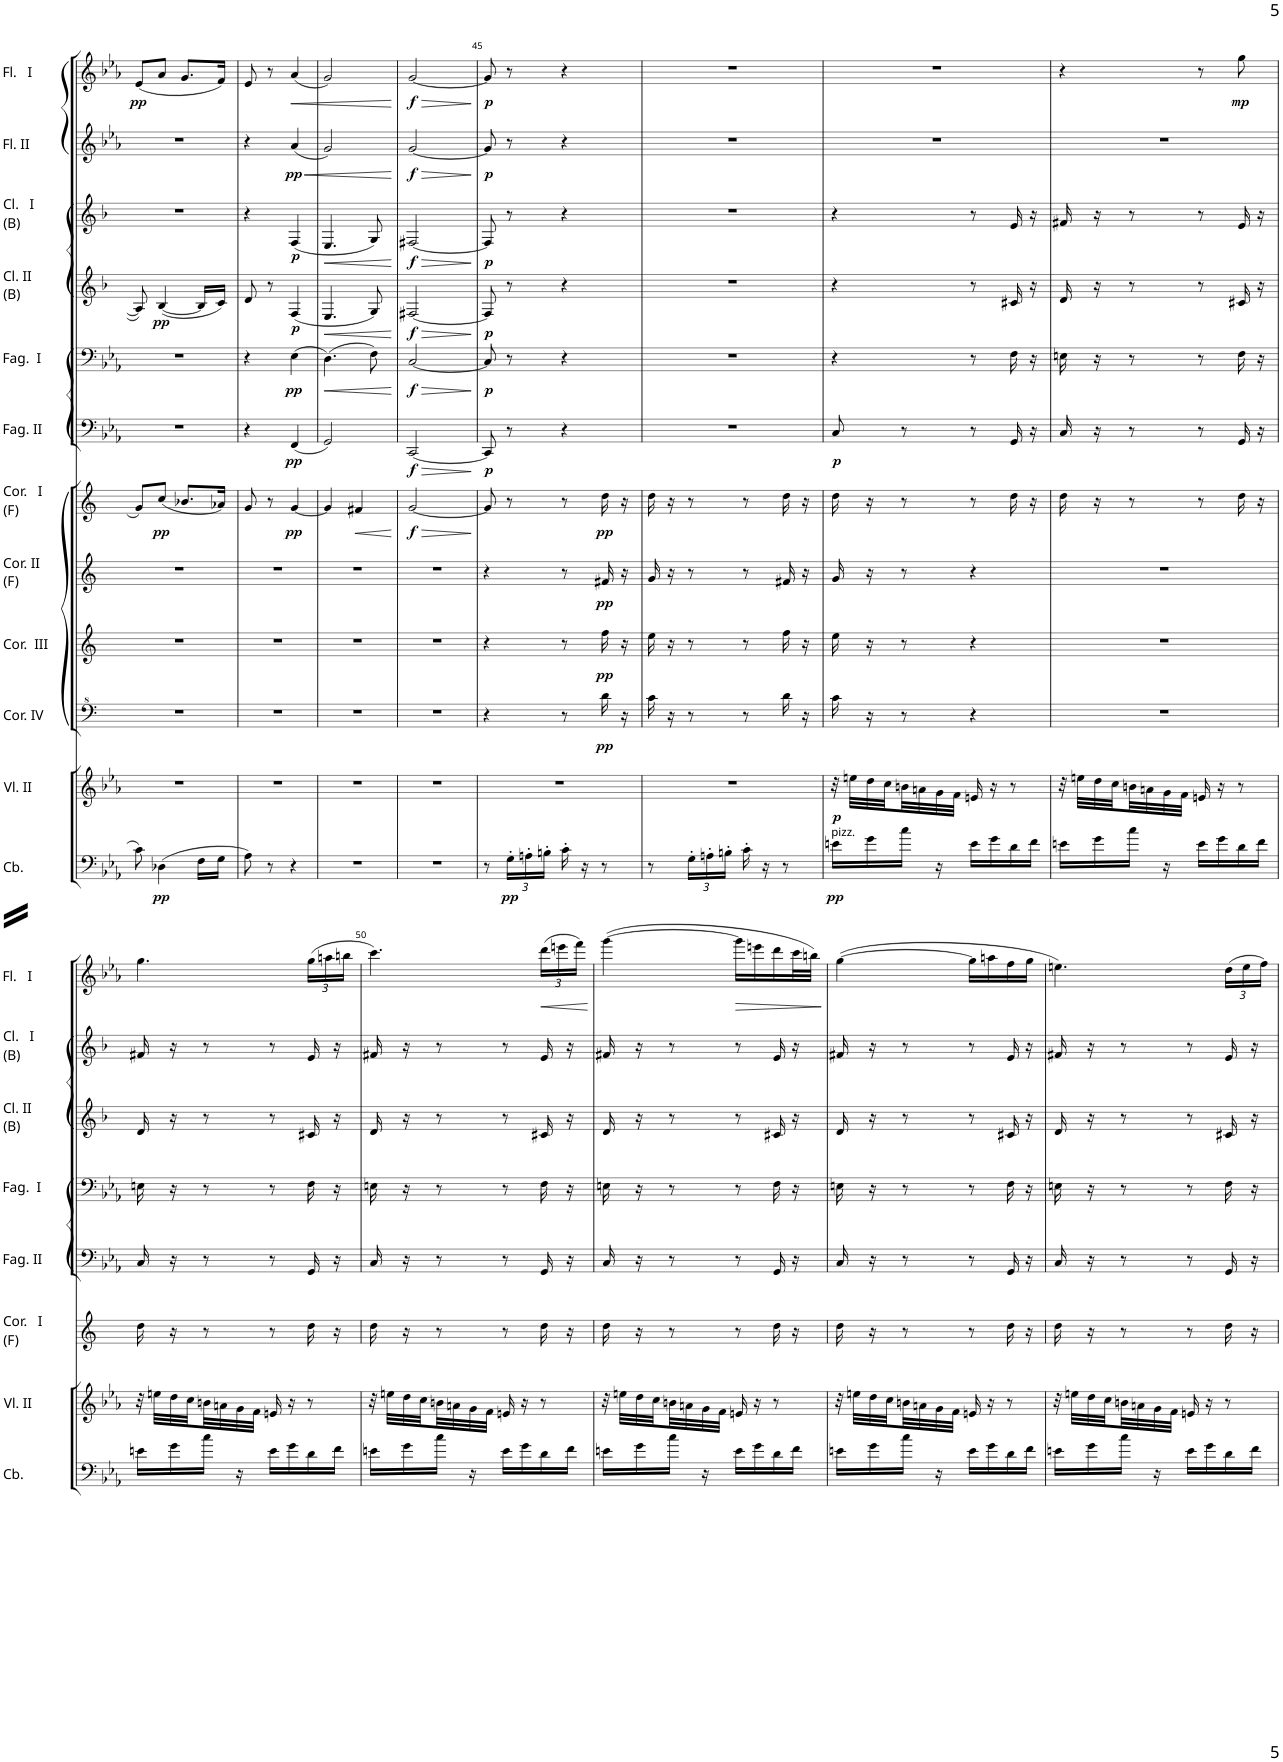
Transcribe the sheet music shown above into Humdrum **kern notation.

**kern	**dynam	**kern	**dynam	**kern	**dynam	**kern	**dynam	**kern	**dynam	**kern	**dynam	**kern	**dynam	**kern	**dynam	**kern	**dynam	**kern	**dynam	**kern	**dynam	**kern	**dynam
*part12	*part12	*part11	*part11	*part10	*part10	*part9	*part9	*part8	*part8	*part7	*part7	*part6	*part6	*part5	*part5	*part4	*part4	*part3	*part3	*part2	*part2	*part1	*part1
*staff12	*staff12	*staff11	*staff11	*staff10	*staff10	*staff9	*staff9	*staff8	*staff8	*staff7	*staff7	*staff6	*staff6	*staff5	*staff5	*staff4	*staff4	*staff3	*staff3	*staff2	*staff2	*staff1	*staff1
*I"Contrabassi	*	*I"Violini II	*	*I"Corno IV in C	*	*I"Corno III in C	*	*I"Corno II in F	*	*I"Corno I in F	*	*I"Fagotto II	*	*I"Fagotto I	*	*I"Clarinetto II in B	*	*I"Clarinetto I in B	*	*I"Flauto II	*	*I"Flauto I	*
*I'Cb.	*	*I'Vl. II	*	*I'Cor. IV	*	*I'Cor.  III	*	*I'Cor. II (F)	*	*I'Cor.   I (F)	*	*I'Fag. II	*	*I'Fag.  I	*	*I'Cl. II (B)	*	*I'Cl.   I (B)	*	*I'Fl. II	*	*I'Fl.   I	*
!!LO:PB:g=z
*clefF4	*	*clefG2	*	*clefF^4	*	*clefG2	*	*clefG2	*	*clefG2	*	*clefF4	*	*clefF4	*	*clefG2	*	*clefG2	*	*clefG2	*	*clefG2	*
*Trd7c12	*	*	*	*Trd7c12	*	*Trd7c12	*	*Trd4c7	*	*Trd4c7	*	*	*	*	*	*Trd1c2	*	*Trd1c2	*	*	*	*	*
*k[b-e-a-]	*	*k[b-e-a-]	*	*k[]	*	*k[]	*	*k[]	*	*k[]	*	*k[b-e-a-]	*	*k[b-e-a-]	*	*k[b-]	*	*k[b-]	*	*k[b-e-a-]	*	*k[b-e-a-]	*
*M2/4	*	*M2/4	*	*M2/4	*	*M2/4	*	*M2/4	*	*M2/4	*	*M2/4	*	*M2/4	*	*M2/4	*	*M2/4	*	*M2/4	*	*M2/4	*
=41	=41	=41	=41	=41	=41	=41	=41	=41	=41	=41	=41	=41	=41	=41	=41	=41	=41	=41	=41	=41	=41	=41	=41
!	!	!	!	!	!	!	!	!	!	!	!	!	!	!	!	!	!	!	!	!	!	!	!LO:DY:b
8c\	.	2r	.	2r	.	2r	.	2r	.	8g/L	.	2r	.	2r	.	8A/]	.	2r	.	2r	.	(8e-/L	pp
!	!LO:DY:b	!	!	!	!	!	!	!	!	!	!LO:DY:b	!	!	!	!	!	!LO:DY:b	!	!	!	!	!	!
(4D-X\	pp	.	.	.	.	.	.	.	.	(8cc/J	pp	.	.	.	.	([4B-/	pp	.	.	.	.	8a-/J	.
.	.	.	.	.	.	.	.	.	.	8.b-X/L	.	.	.	.	.	.	.	.	.	.	.	8.g/L	.
16F\LL	.	.	.	.	.	.	.	.	.	.	.	.	.	.	.	16B-/LL]	.	.	.	.	.	.	.
16G\JJ	.	.	.	.	.	.	.	.	.	16a-X/Jk)	.	.	.	.	.	16c/JJ)	.	.	.	.	.	16f/Jk)	.
=42	=42	=42	=42	=42	=42	=42	=42	=42	=42	=42	=42	=42	=42	=42	=42	=42	=42	=42	=42	=42	=42	=42	=42
8A-\)	.	2r	.	2r	.	2r	.	2r	.	8g/	.	4r	.	4r	.	8d/	.	4r	.	4r	.	8e-/	.
8r	.	.	.	.	.	.	.	.	.	8r	.	.	.	.	.	8r	.	.	.	.	.	8r	.
!	!	!	!	!	!	!	!	!	!	!	!LO:DY:b	!	!LO:DY:b	!	!LO:DY:b	!	!LO:DY:b	!	!LO:DY:b	!	!LO:HP:b	!	!LO:HP:b
!	!	!	!	!	!	!	!	!	!	!	!	!	!	!	!	!	!	!	!	!	!LO:DY:n=1:b	!	!
4r	.	.	.	.	.	.	.	.	.	[4g/	pp	(4FF/	pp	(4E-\	pp	(4F/	p	(4F/	p	(4a-/	< pp	(4a-/	<
=43	=43	=43	=43	=43	=43	=43	=43	=43	=43	=43	=43	=43	=43	=43	=43	=43	=43	=43	=43	=43	=43	=43	=43
!	!	!	!	!	!	!	!	!	!	!	!	!	!	!	!LO:HP:b	!	!LO:HP:b	!	!LO:HP:b	!	!	!	!
2r	.	2r	.	2r	.	2r	.	2r	.	4g/]	.	2GG/)	.	(4.D\)	<	4.E/	<	4.E/	<	2g/)	.	2g/)	.
!	!	!	!	!	!	!	!	!	!	!	!LO:HP:b	!	!	!	!	!	!	!	!	!	!	!	!
.	.	.	.	.	.	.	.	.	.	4f#X/	<	.	.	.	.	.	.	.	.	.	.	.	.
.	.	.	.	.	.	.	.	.	.	.	.	.	.	8F\)	.	8G/)	.	8G/)	.	.	.	.	.
.	.	.	.	.	.	.	.	.	.	.	[	.	.	.	[	.	[	.	[	.	[	.	[
=44	=44	=44	=44	=44	=44	=44	=44	=44	=44	=44	=44	=44	=44	=44	=44	=44	=44	=44	=44	=44	=44	=44	=44
!	!	!	!	!	!	!	!	!	!	!	!LO:HP:b	!	!LO:HP:b	!	!LO:HP:b	!	!LO:HP:b	!	!LO:HP:b	!	!LO:HP:b	!	!LO:HP:b
!	!	!	!	!	!	!	!	!	!	!	!LO:DY:n=1:b	!	!LO:DY:n=1:b	!	!LO:DY:n=1:b	!	!LO:DY:n=1:b	!	!LO:DY:n=1:b	!	!LO:DY:n=1:b	!	!LO:DY:n=1:b
2r	.	2r	.	2r	.	2r	.	2r	.	[2g/	> f	[2CC/	> f	[2C/	> f	[2F#X/	> f	[2F#X/	> f	[2g/	> f	[2g/	> f
.	.	.	.	.	.	.	.	.	.	.	]	.	]	.	]	.	]	.	]	.	]	.	]
=45	=45	=45	=45	=45	=45	=45	=45	=45	=45	=45	=45	=45	=45	=45	=45	=45	=45	=45	=45	=45	=45	=45	=45
!	!	!	!	!	!	!	!	!	!	!	!	!	!LO:DY:b	!	!LO:DY:b	!	!LO:DY:b	!	!LO:DY:b	!	!LO:DY:b	!	!LO:DY:b
8r	.	2r	.	4r	.	4r	.	4r	.	8g/]	.	8CC/]	p	8C/]	p	8F#/]	p	8F#/]	p	8g/]	p	8g/]	p
*Xbrackettup	*	*	*	*	*	*	*	*	*	*	*	*	*	*	*	*	*	*	*	*	*	*	*
!	!LO:DY:b	!	!	!	!	!	!	!	!	!	!	!	!	!	!	!	!	!	!	!	!	!	!
24G'\LL	pp	.	.	.	.	.	.	.	.	8r	.	8r	.	8r	.	8r	.	8r	.	8r	.	8r	.
24An'\	.	.	.	.	.	.	.	.	.	.	.	.	.	.	.	.	.	.	.	.	.	.	.
24Bn'\JJ	.	.	.	.	.	.	.	.	.	.	.	.	.	.	.	.	.	.	.	.	.	.	.
16c'\	.	.	.	8r	.	8r	.	8r	.	8r	.	4r	.	4r	.	4r	.	4r	.	4r	.	4r	.
16r	.	.	.	.	.	.	.	.	.	.	.	.	.	.	.	.	.	.	.	.	.	.	.
!	!	!	!	!	!LO:DY:b	!	!LO:DY:b	!	!LO:DY:b	!	!LO:DY:b	!	!	!	!	!	!	!	!	!	!	!	!
8r	.	.	.	16dd\	pp	16ff\	pp	16f#X/	pp	16dd\	pp	.	.	.	.	.	.	.	.	.	.	.	.
.	.	.	.	16r	.	16r	.	16r	.	16r	.	.	.	.	.	.	.	.	.	.	.	.	.
=46	=46	=46	=46	=46	=46	=46	=46	=46	=46	=46	=46	=46	=46	=46	=46	=46	=46	=46	=46	=46	=46	=46	=46
8r	.	2r	.	16cc\	.	16ee\	.	16g/	.	16dd\	.	2r	.	2r	.	2r	.	2r	.	2r	.	2r	.
.	.	.	.	16r	.	16r	.	16r	.	16r	.	.	.	.	.	.	.	.	.	.	.	.	.
24G'\LL	.	.	.	8r	.	8r	.	8r	.	8r	.	.	.	.	.	.	.	.	.	.	.	.	.
24An'\	.	.	.	.	.	.	.	.	.	.	.	.	.	.	.	.	.	.	.	.	.	.	.
24Bn'\JJ	.	.	.	.	.	.	.	.	.	.	.	.	.	.	.	.	.	.	.	.	.	.	.
16c'\	.	.	.	8r	.	8r	.	8r	.	8r	.	.	.	.	.	.	.	.	.	.	.	.	.
16r	.	.	.	.	.	.	.	.	.	.	.	.	.	.	.	.	.	.	.	.	.	.	.
8r	.	.	.	16dd\	.	16ff\	.	16f#X/	.	16dd\	.	.	.	.	.	.	.	.	.	.	.	.	.
.	.	.	.	16r	.	16r	.	16r	.	16r	.	.	.	.	.	.	.	.	.	.	.	.	.
=47	=47	=47	=47	=47	=47	=47	=47	=47	=47	=47	=47	=47	=47	=47	=47	=47	=47	=47	=47	=47	=47	=47	=47
!LO:TX:a:t=pizz.	!	!	!	!	!	!	!	!	!	!	!	!	!	!	!	!	!	!	!	!	!	!	!
!	!LO:DY:b	!	!LO:DY:b	!	!	!	!	!	!	!	!	!	!LO:DY:b	!	!	!	!	!	!	!	!	!	!
16en\LL	pp	32r	p	16cc\	.	16ee\	.	16g/	.	16dd\	.	8C/	p	4r	.	4r	.	4r	.	2r	.	2r	.
.	.	32een\LLL	.	.	.	.	.	.	.	.	.	.	.	.	.	.	.	.	.	.	.	.	.
16g\	.	32dd\	.	16r	.	16r	.	16r	.	16r	.	.	.	.	.	.	.	.	.	.	.	.	.
.	.	32cc\	.	.	.	.	.	.	.	.	.	.	.	.	.	.	.	.	.	.	.	.	.
16cc\JJ	.	32bn\	.	8r	.	8r	.	8r	.	8r	.	8r	.	.	.	.	.	.	.	.	.	.	.
.	.	32an\	.	.	.	.	.	.	.	.	.	.	.	.	.	.	.	.	.	.	.	.	.
16r	.	32g\	.	.	.	.	.	.	.	.	.	.	.	.	.	.	.	.	.	.	.	.	.
.	.	32f\JJJ	.	.	.	.	.	.	.	.	.	.	.	.	.	.	.	.	.	.	.	.	.
16e\LL	.	16en/	.	4r	.	4r	.	4r	.	8r	.	8r	.	8r	.	8r	.	8r	.	.	.	.	.
16g\	.	16r	.	.	.	.	.	.	.	.	.	.	.	.	.	.	.	.	.	.	.	.	.
16d\	.	8r	.	.	.	.	.	.	.	16dd\	.	16GG/	.	16F\	.	16c#X/	.	16e/	.	.	.	.	.
16f\JJ	.	.	.	.	.	.	.	.	.	16r	.	16r	.	16r	.	16r	.	16r	.	.	.	.	.
=48	=48	=48	=48	=48	=48	=48	=48	=48	=48	=48	=48	=48	=48	=48	=48	=48	=48	=48	=48	=48	=48	=48	=48
16en\LL	.	32r	.	2r	.	2r	.	2r	.	16dd\	.	16C/	.	16En\	.	16d/	.	16f#X/	.	2r	.	4r	.
.	.	32een\LLL	.	.	.	.	.	.	.	.	.	.	.	.	.	.	.	.	.	.	.	.	.
16g\	.	32dd\	.	.	.	.	.	.	.	16r	.	16r	.	16r	.	16r	.	16r	.	.	.	.	.
.	.	32cc\	.	.	.	.	.	.	.	.	.	.	.	.	.	.	.	.	.	.	.	.	.
16cc\JJ	.	32bn\	.	.	.	.	.	.	.	8r	.	8r	.	8r	.	8r	.	8r	.	.	.	.	.
.	.	32an\	.	.	.	.	.	.	.	.	.	.	.	.	.	.	.	.	.	.	.	.	.
16r	.	32g\	.	.	.	.	.	.	.	.	.	.	.	.	.	.	.	.	.	.	.	.	.
.	.	32f\JJJ	.	.	.	.	.	.	.	.	.	.	.	.	.	.	.	.	.	.	.	.	.
16e\LL	.	16en/	.	.	.	.	.	.	.	8r	.	8r	.	8r	.	8r	.	8r	.	.	.	8r	.
16g\	.	16r	.	.	.	.	.	.	.	.	.	.	.	.	.	.	.	.	.	.	.	.	.
!	!	!	!	!	!	!	!	!	!	!	!	!	!	!	!	!	!	!	!	!	!	!	!LO:DY:b
16d\	.	8r	.	.	.	.	.	.	.	16dd\	.	16GG/	.	16F\	.	16c#X/	.	16e/	.	.	.	8gg\	mp
16f\JJ	.	.	.	.	.	.	.	.	.	16r	.	16r	.	16r	.	16r	.	16r	.	.	.	.	.
!!LO:LB:g=z
=49	=49	=49	=49	=49	=49	=49	=49	=49	=49	=49	=49	=49	=49	=49	=49	=49	=49	=49	=49	=49	=49	=49	=49
16en\LL	.	32r	.	2r	.	2r	.	2r	.	16dd\	.	16C/	.	16En\	.	16d/	.	16f#X/	.	2r	.	4.gg\	.
.	.	32een\LLL	.	.	.	.	.	.	.	.	.	.	.	.	.	.	.	.	.	.	.	.	.
16g\	.	32dd\	.	.	.	.	.	.	.	16r	.	16r	.	16r	.	16r	.	16r	.	.	.	.	.
.	.	32cc\	.	.	.	.	.	.	.	.	.	.	.	.	.	.	.	.	.	.	.	.	.
16cc\JJ	.	32bn\	.	.	.	.	.	.	.	8r	.	8r	.	8r	.	8r	.	8r	.	.	.	.	.
.	.	32an\	.	.	.	.	.	.	.	.	.	.	.	.	.	.	.	.	.	.	.	.	.
16r	.	32g\	.	.	.	.	.	.	.	.	.	.	.	.	.	.	.	.	.	.	.	.	.
.	.	32f\JJJ	.	.	.	.	.	.	.	.	.	.	.	.	.	.	.	.	.	.	.	.	.
16e\LL	.	16en/	.	.	.	.	.	.	.	8r	.	8r	.	8r	.	8r	.	8r	.	.	.	.	.
16g\	.	16r	.	.	.	.	.	.	.	.	.	.	.	.	.	.	.	.	.	.	.	.	.
*	*	*	*	*	*	*	*	*	*	*	*	*	*	*	*	*	*	*	*	*	*	*Xbrackettup	*
16d\	.	8r	.	.	.	.	.	.	.	16dd\	.	16GG/	.	16F\	.	16c#X/	.	16e/	.	.	.	(24gg\LL	.
.	.	.	.	.	.	.	.	.	.	.	.	.	.	.	.	.	.	.	.	.	.	24aan\	.
16f\JJ	.	.	.	.	.	.	.	.	.	16r	.	16r	.	16r	.	16r	.	16r	.	.	.	.	.
.	.	.	.	.	.	.	.	.	.	.	.	.	.	.	.	.	.	.	.	.	.	24bbn\JJ	.
=50	=50	=50	=50	=50	=50	=50	=50	=50	=50	=50	=50	=50	=50	=50	=50	=50	=50	=50	=50	=50	=50	=50	=50
16en\LL	.	32r	.	2r	.	2r	.	2r	.	16dd\	.	16C/	.	16En\	.	16d/	.	16f#X/	.	2r	.	4.ccc\)	.
.	.	32een\LLL	.	.	.	.	.	.	.	.	.	.	.	.	.	.	.	.	.	.	.	.	.
16g\	.	32dd\	.	.	.	.	.	.	.	16r	.	16r	.	16r	.	16r	.	16r	.	.	.	.	.
.	.	32cc\	.	.	.	.	.	.	.	.	.	.	.	.	.	.	.	.	.	.	.	.	.
16cc\JJ	.	32bn\	.	.	.	.	.	.	.	8r	.	8r	.	8r	.	8r	.	8r	.	.	.	.	.
.	.	32an\	.	.	.	.	.	.	.	.	.	.	.	.	.	.	.	.	.	.	.	.	.
16r	.	32g\	.	.	.	.	.	.	.	.	.	.	.	.	.	.	.	.	.	.	.	.	.
.	.	32f\JJJ	.	.	.	.	.	.	.	.	.	.	.	.	.	.	.	.	.	.	.	.	.
16e\LL	.	16en/	.	.	.	.	.	.	.	8r	.	8r	.	8r	.	8r	.	8r	.	.	.	.	.
16g\	.	16r	.	.	.	.	.	.	.	.	.	.	.	.	.	.	.	.	.	.	.	.	.
!	!	!	!	!	!	!	!	!	!	!	!	!	!	!	!	!	!	!	!	!	!	!	!LO:HP:b
16d\	.	8r	.	.	.	.	.	.	.	16dd\	.	16GG/	.	16F\	.	16c#X/	.	16e/	.	.	.	(24ddd\LL	<
.	.	.	.	.	.	.	.	.	.	.	.	.	.	.	.	.	.	.	.	.	.	24eeen\	.
16f\JJ	.	.	.	.	.	.	.	.	.	16r	.	16r	.	16r	.	16r	.	16r	.	.	.	.	.
.	.	.	.	.	.	.	.	.	.	.	.	.	.	.	.	.	.	.	.	.	.	24fff\JJ)	.
.	.	.	.	.	.	.	.	.	.	.	.	.	.	.	.	.	.	.	.	.	.	.	[
=51	=51	=51	=51	=51	=51	=51	=51	=51	=51	=51	=51	=51	=51	=51	=51	=51	=51	=51	=51	=51	=51	=51	=51
16en\LL	.	32r	.	2r	.	2r	.	2r	.	16dd\	.	16C/	.	16En\	.	16d/	.	16f#X/	.	2r	.	([4ggg\	.
.	.	32een\LLL	.	.	.	.	.	.	.	.	.	.	.	.	.	.	.	.	.	.	.	.	.
16g\	.	32dd\	.	.	.	.	.	.	.	16r	.	16r	.	16r	.	16r	.	16r	.	.	.	.	.
.	.	32cc\	.	.	.	.	.	.	.	.	.	.	.	.	.	.	.	.	.	.	.	.	.
16cc\JJ	.	32bn\	.	.	.	.	.	.	.	8r	.	8r	.	8r	.	8r	.	8r	.	.	.	.	.
.	.	32an\	.	.	.	.	.	.	.	.	.	.	.	.	.	.	.	.	.	.	.	.	.
16r	.	32g\	.	.	.	.	.	.	.	.	.	.	.	.	.	.	.	.	.	.	.	.	.
.	.	32f\JJJ	.	.	.	.	.	.	.	.	.	.	.	.	.	.	.	.	.	.	.	.	.
!	!	!	!	!	!	!	!	!	!	!	!	!	!	!	!	!	!	!	!	!	!	!	!LO:HP:b
16e\LL	.	16en/	.	.	.	.	.	.	.	8r	.	8r	.	8r	.	8r	.	8r	.	.	.	16ggg\LL]	>
16g\	.	16r	.	.	.	.	.	.	.	.	.	.	.	.	.	.	.	.	.	.	.	16eeen\	.
16d\	.	8r	.	.	.	.	.	.	.	16dd\	.	16GG/	.	16F\	.	16c#X/	.	16e/	.	.	.	16ddd\	.
16f\JJ	.	.	.	.	.	.	.	.	.	16r	.	16r	.	16r	.	16r	.	16r	.	.	.	32ccc\L	.
.	.	.	.	.	.	.	.	.	.	.	.	.	.	.	.	.	.	.	.	.	.	32bbn\JJJ)	.
.	.	.	.	.	.	.	.	.	.	.	.	.	.	.	.	.	.	.	.	.	.	.	]
=52	=52	=52	=52	=52	=52	=52	=52	=52	=52	=52	=52	=52	=52	=52	=52	=52	=52	=52	=52	=52	=52	=52	=52
16en\LL	.	32r	.	2r	.	2r	.	2r	.	16dd\	.	16C/	.	16En\	.	16d/	.	16f#X/	.	2r	.	([4gg\	.
.	.	32een\LLL	.	.	.	.	.	.	.	.	.	.	.	.	.	.	.	.	.	.	.	.	.
16g\	.	32dd\	.	.	.	.	.	.	.	16r	.	16r	.	16r	.	16r	.	16r	.	.	.	.	.
.	.	32cc\	.	.	.	.	.	.	.	.	.	.	.	.	.	.	.	.	.	.	.	.	.
16cc\JJ	.	32bn\	.	.	.	.	.	.	.	8r	.	8r	.	8r	.	8r	.	8r	.	.	.	.	.
.	.	32an\	.	.	.	.	.	.	.	.	.	.	.	.	.	.	.	.	.	.	.	.	.
16r	.	32g\	.	.	.	.	.	.	.	.	.	.	.	.	.	.	.	.	.	.	.	.	.
.	.	32f\JJJ	.	.	.	.	.	.	.	.	.	.	.	.	.	.	.	.	.	.	.	.	.
16e\LL	.	16en/	.	.	.	.	.	.	.	8r	.	8r	.	8r	.	8r	.	8r	.	.	.	16gg\LL]	.
16g\	.	16r	.	.	.	.	.	.	.	.	.	.	.	.	.	.	.	.	.	.	.	16aan\	.
16d\	.	8r	.	.	.	.	.	.	.	16dd\	.	16GG/	.	16F\	.	16c#X/	.	16e/	.	.	.	16ff\	.
16f\JJ	.	.	.	.	.	.	.	.	.	16r	.	16r	.	16r	.	16r	.	16r	.	.	.	16gg\JJ	.
=53	=53	=53	=53	=53	=53	=53	=53	=53	=53	=53	=53	=53	=53	=53	=53	=53	=53	=53	=53	=53	=53	=53	=53
16en\LL	.	32r	.	2r	.	2r	.	2r	.	16dd\	.	16C/	.	16En\	.	16d/	.	16f#X/	.	2r	.	4.een\)	.
.	.	32een\LLL	.	.	.	.	.	.	.	.	.	.	.	.	.	.	.	.	.	.	.	.	.
16g\	.	32dd\	.	.	.	.	.	.	.	16r	.	16r	.	16r	.	16r	.	16r	.	.	.	.	.
.	.	32cc\	.	.	.	.	.	.	.	.	.	.	.	.	.	.	.	.	.	.	.	.	.
16cc\JJ	.	32bn\	.	.	.	.	.	.	.	8r	.	8r	.	8r	.	8r	.	8r	.	.	.	.	.
.	.	32an\	.	.	.	.	.	.	.	.	.	.	.	.	.	.	.	.	.	.	.	.	.
16r	.	32g\	.	.	.	.	.	.	.	.	.	.	.	.	.	.	.	.	.	.	.	.	.
.	.	32f\JJJ	.	.	.	.	.	.	.	.	.	.	.	.	.	.	.	.	.	.	.	.	.
16e\LL	.	16en/	.	.	.	.	.	.	.	8r	.	8r	.	8r	.	8r	.	8r	.	.	.	.	.
16g\	.	16r	.	.	.	.	.	.	.	.	.	.	.	.	.	.	.	.	.	.	.	.	.
16d\	.	8r	.	.	.	.	.	.	.	16dd\	.	16GG/	.	16F\	.	16c#X/	.	16e/	.	.	.	(24dd\LL	.
.	.	.	.	.	.	.	.	.	.	.	.	.	.	.	.	.	.	.	.	.	.	24ee\	.
16f\JJ	.	.	.	.	.	.	.	.	.	16r	.	16r	.	16r	.	16r	.	16r	.	.	.	.	.
.	.	.	.	.	.	.	.	.	.	.	.	.	.	.	.	.	.	.	.	.	.	24ff\JJ)	.
=	=	=	=	=	=	=	=	=	=	=	=	=	=	=	=	=	=	=	=	=	=	=	=
*-	*-	*-	*-	*-	*-	*-	*-	*-	*-	*-	*-	*-	*-	*-	*-	*-	*-	*-	*-	*-	*-	*-	*-
